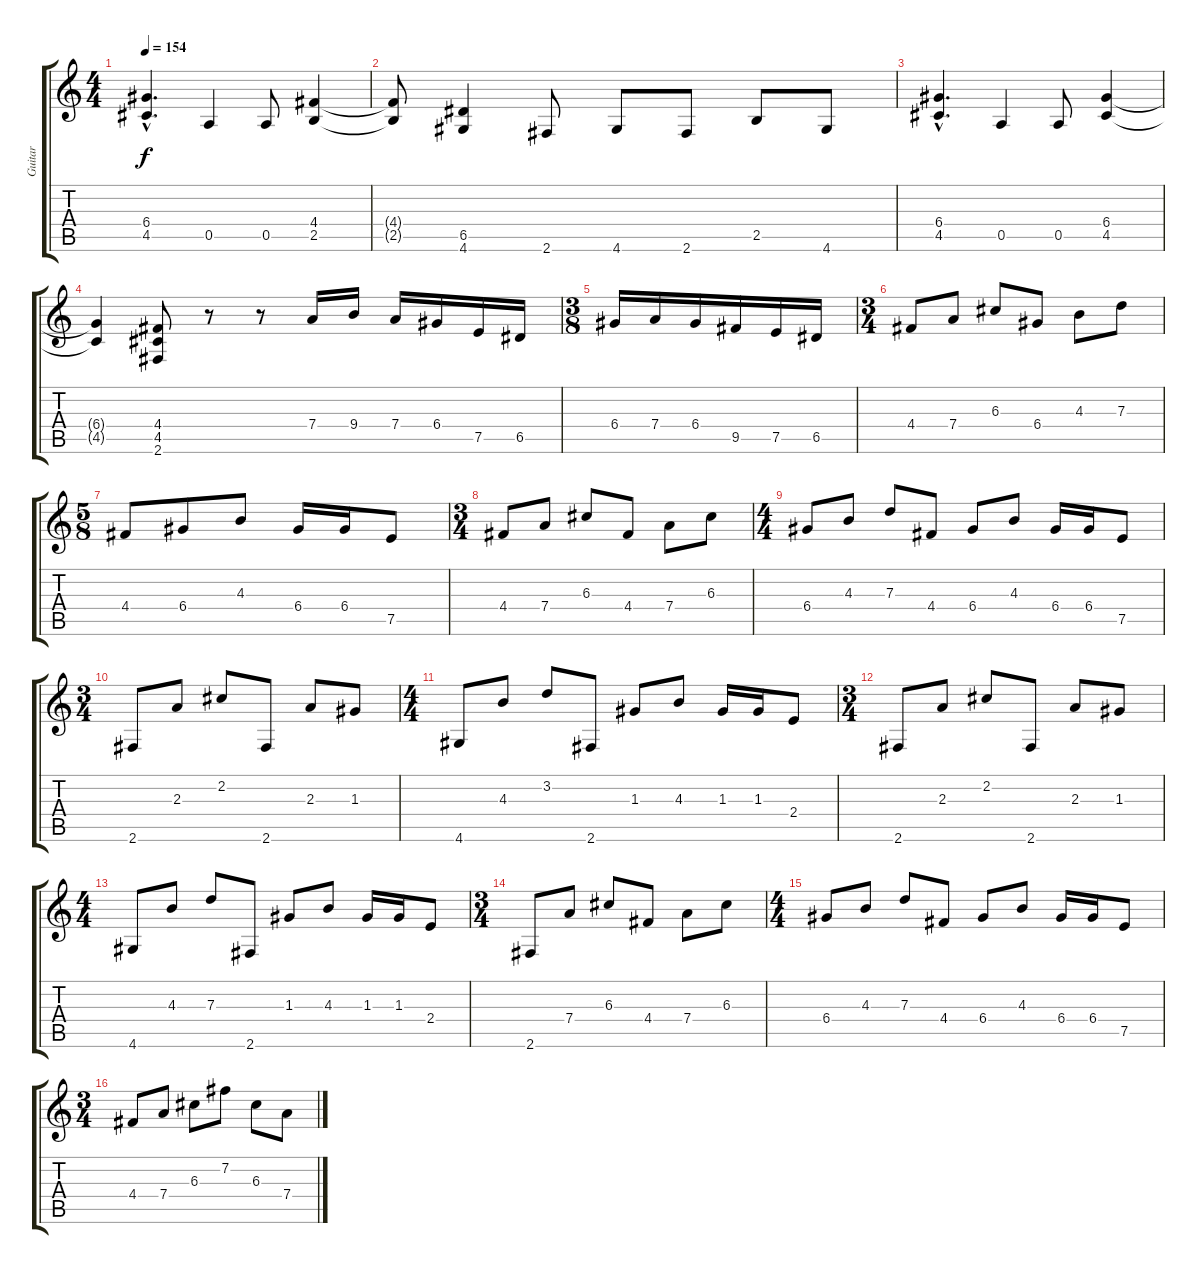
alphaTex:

\track ("Guitar" "Guitar") {instrument distortionguitar}
\staff {score tabs}
\tuning (E4 B3 G3 D3 A2 E2) {hide}
\ts (4 4)
\tempo 154
\clef g2
\ks c
(6.4{hac} 4.5{hac}).4{d dy f} 0.5.4 0.5.8 (4.4 2.5).4 |
(4.4{t} 2.5{t}).8 (6.5 4.6).4 2.6.8 4.6.8 2.6.8 2.5.8 4.6.8 |
(6.4{hac} 4.5{hac}).4{d} 0.5.4 0.5.8 (6.4 4.5).4 |
(6.4{t} 4.5{t}).4 (4.4 4.5 2.6).8 r.8 r.8 7.4.16 9.4.16 7.4.16 6.4.16 7.5.16 6.5.16 |
\ts (3 8)
6.4.16 7.4.16 6.4.16 9.5.16 7.5.16 6.5.16 |
\ts (3 4)
4.4.8 7.4.8 6.3.8 6.4.8 4.3.8 7.3.8 |
\ts (5 8)
4.4.8 6.4.8 4.3.8 6.4.16 6.4.16 7.5.8 |
\ts (3 4)
4.4.8 7.4.8 6.3.8 4.4.8 7.4.8 6.3.8 |
\ts (4 4)
6.4.8 4.3.8 7.3.8 4.4.8 6.4.8 4.3.8 6.4.16 6.4.16 7.5.8 |
\ts (3 4)
2.6.8 2.3.8 2.2.8 2.6.8 2.3.8 1.3.8 |
\ts (4 4)
4.6.8 4.3.8 3.2.8 2.6.8 1.3.8 4.3.8 1.3.16 1.3.16 2.4.8 |
\ts (3 4)
2.6.8 2.3.8 2.2.8 2.6.8 2.3.8 1.3.8 |
\ts (4 4)
4.6.8 4.3.8 7.3.8 2.6.8 1.3.8 4.3.8 1.3.16 1.3.16 2.4.8 |
\ts (3 4)
2.6.8 7.4.8 6.3.8 4.4.8 7.4.8 6.3.8 |
\ts (4 4)
6.4.8 4.3.8 7.3.8 4.4.8 6.4.8 4.3.8 6.4.16 6.4.16 7.5.8 |
\ts (3 4)
4.4.8 7.4.8 6.3.8 7.2.8 6.3.8 7.4.8
